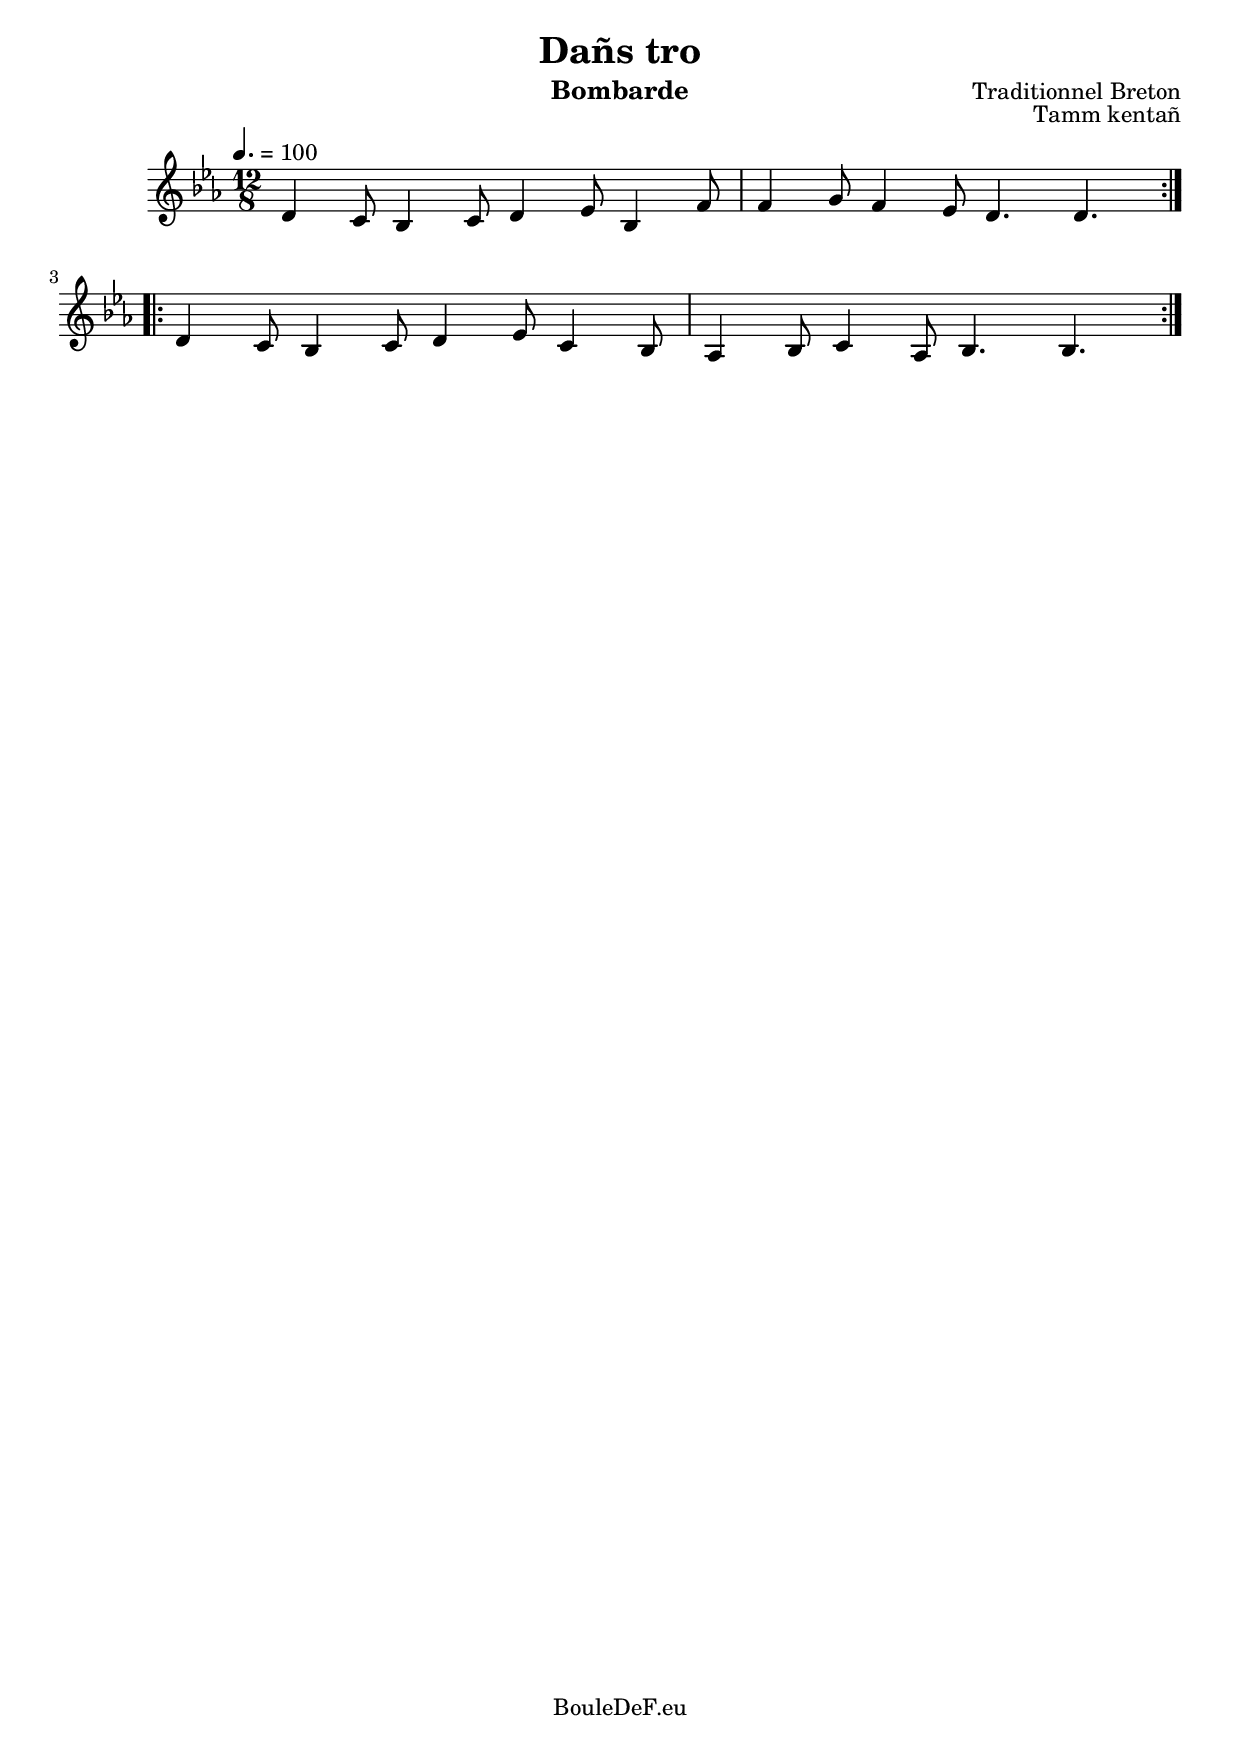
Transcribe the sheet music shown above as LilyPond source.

\version "2.14.2"
\include "italiano.ly"

\header {
	title = "Dañs tro"
	composer = "Traditionnel Breton"
	instrument = "Bombarde"
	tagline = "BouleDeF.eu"
}

\score {
	\new Staff \relative sib {
		\clef "treble"
		\key mib \major
		\time 12/8
		\tempo 4. = 100

		\repeat volta 2 {
			| re4 do8 sib4 do8 re4 mib8 sib4 fa'8
			| fa4 sol8 fa4 mib8 re4. re
		}
		\break
		\repeat volta 2 {
			| re4 do8 sib4 do8 re4 mib8 do4 sib8
			| lab4 sib8 do4 lab8 sib4. sib
		}
	}
	\header {
		opus = "Tamm kentañ"
	}
	\layout {}
}
